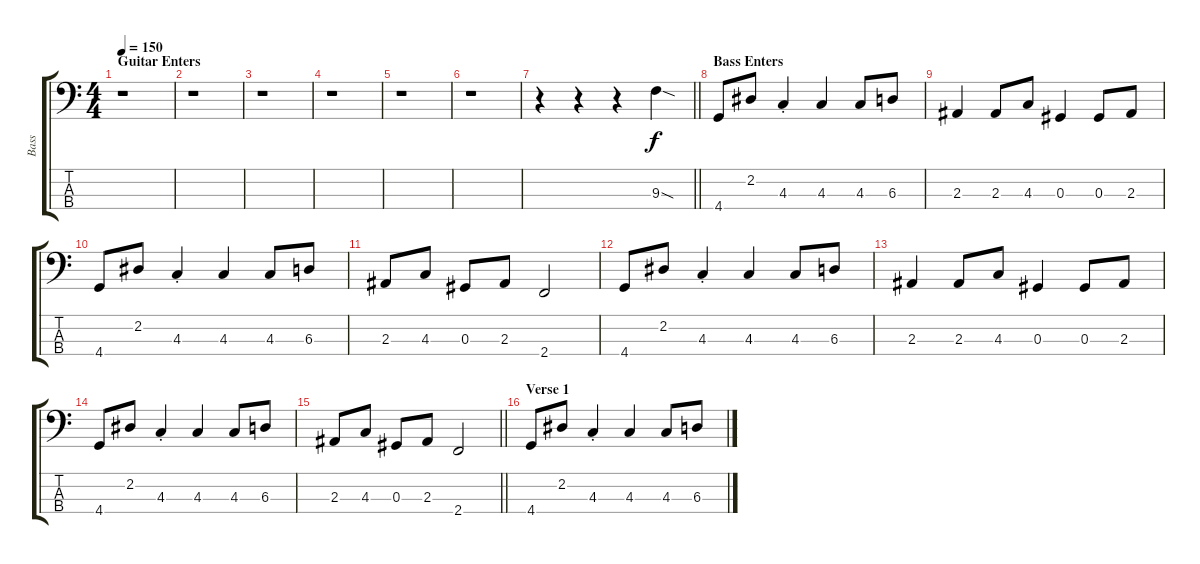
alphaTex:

\track ("Bass" "Bass") {instrument electricbassfinger}
\staff {score tabs}
\tuning (Gb2 Db2 Ab1 Eb1) {hide}
\ts (4 4)
\section ("" "Guitar Enters")
\tempo 150
\clef f4
\ks c
r.1{dy f instrument electricbassfinger} |
r.1 |
r.1 |
r.1 |
r.1 |
r.1 |
\barLineRight lightlight
r.4 r.4 r.4 9.3{sod}.4 |
\section ("" "Bass Enters")
4.4.8 2.2.8 4.3{st}.4 4.3.4 4.3.8 6.3.8 |
2.3.4 2.3.8 4.3.8 0.3.4 0.3.8 2.3.8 |
4.4.8 2.2.8 4.3{st}.4 4.3.4 4.3.8 6.3.8 |
2.3.8 4.3.8 0.3.8 2.3.8 2.4.2 |
4.4.8 2.2.8 4.3{st}.4 4.3.4 4.3.8 6.3.8 |
2.3.4 2.3.8 4.3.8 0.3.4 0.3.8 2.3.8 |
4.4.8 2.2.8 4.3{st}.4 4.3.4 4.3.8 6.3.8 |
\barLineRight lightlight
2.3.8 4.3.8 0.3.8 2.3.8 2.4.2 |
\section ("" "Verse 1")
4.4.8 2.2.8 4.3{st}.4 4.3.4 4.3.8 6.3.8
